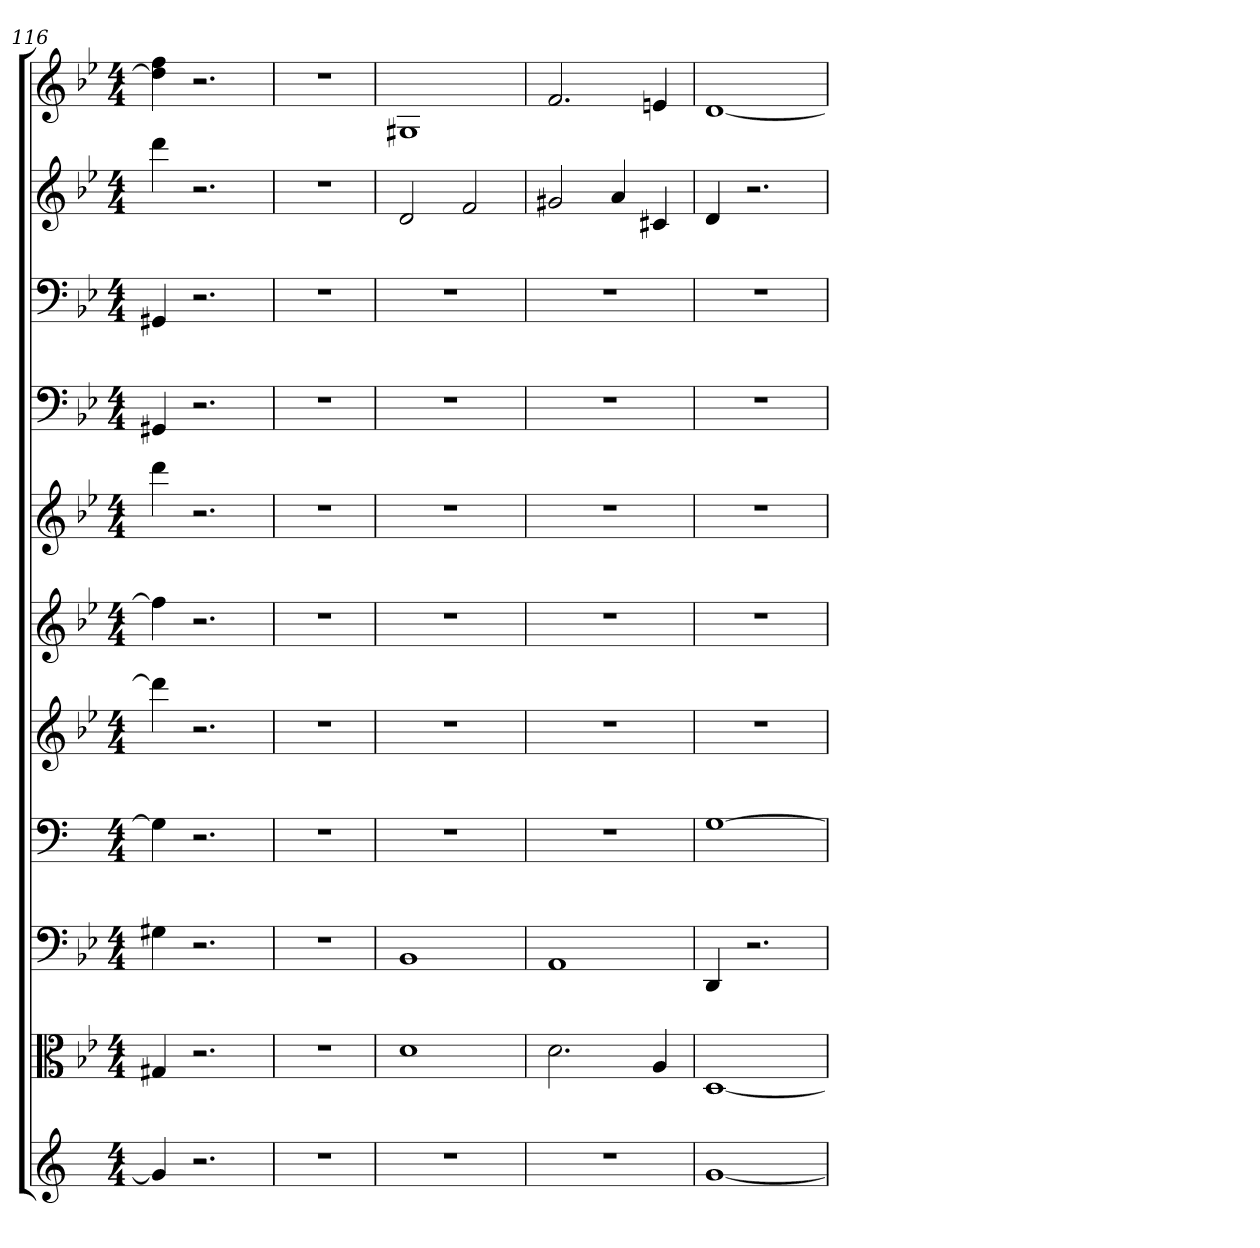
**kern	**kern	**kern	**kern	**kern	**kern	**kern	**kern	**kern	**kern	**kern
*part11	*part10	*part9	*part8	*part7	*part6	*part5	*part4	*part3	*part2	*part1
*staff11	*staff10	*staff9	*staff8	*staff7	*staff6	*staff5	*staff4	*staff3	*staff2	*staff1
*	*clefC3	*clefF4	*	*	*	*	*clefF4	*clefF4	*	*
*k[]	*k[b-e-]	*k[b-e-]	*k[]	*k[b-e-]	*k[b-e-]	*k[b-e-]	*k[b-e-]	*k[b-e-]	*k[b-e-]	*k[b-e-]
*M4/4	*M4/4	*M4/4	*M4/4	*M4/4	*M4/4	*M4/4	*M4/4	*M4/4	*M4/4	*M4/4
=116	=116	=116	=116	=116	=116	=116	=116	=116	=116	=116
4g]	4G#X	4G#X	4G]	4ddd]	4ff]	4ddd	4GG#X	4GG#X	4ddd	4dd] 4ff
2.r	2.r	2.r	2.r	2.r	2.r	2.r	2.r	2.r	2.r	2.r
=117	=117	=117	=117	=117	=117	=117	=117	=117	=117	=117
1r	1r	1r	1r	1r	1r	1r	1r	1r	1r	1r
=118	=118	=118	=118	=118	=118	=118	=118	=118	=118	=118
1r	1d	1BB-	1r	1r	1r	1r	1r	1r	2d	1G#X
.	.	.	.	.	.	.	.	.	2f	.
=119	=119	=119	=119	=119	=119	=119	=119	=119	=119	=119
1r	2.d	1AA	1r	1r	1r	1r	1r	1r	2g#X	2.f
.	.	.	.	.	.	.	.	.	4a	.
.	4A	.	.	.	.	.	.	.	4c#X	4en
=120	=120	=120	=120	=120	=120	=120	=120	=120	=120	=120
[1g	[1D	4DD	[1G	1r	1r	1r	1r	1r	4d	[1d
.	.	2.r	.	.	.	.	.	.	2.r	.
=	=	=	=	=	=	=	=	=	=	=
*-	*-	*-	*-	*-	*-	*-	*-	*-	*-	*-
